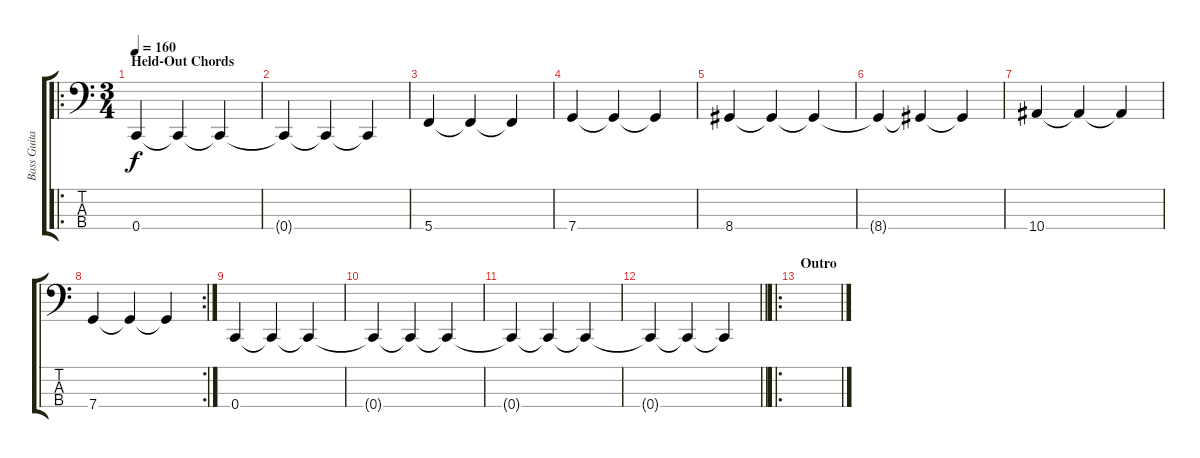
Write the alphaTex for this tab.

\track ("Bass Guitar" "Bass Guita") {instrument electricbasspick}
\staff {score tabs}
\tuning (F2 C2 G1 C1) {hide}
\ro
\ts (3 4)
\section ("" "Held-Out Chords")
\tempo 160
\clef f4
\ks c
0.4.4{dy f} 0.4{t}.4 0.4{t}.4 |
0.4{t}.4 0.4{t}.4 0.4{t}.4 |
5.4.4 5.4{t}.4 5.4{t}.4 |
7.4.4 7.4{t}.4 7.4{t}.4 |
8.4.4 8.4{t}.4 8.4{t}.4 |
8.4{t}.4 8.4{t}.4 8.4{t}.4 |
10.4.4 10.4{t}.4 10.4{t}.4 |
\rc 2
7.4.4 7.4{t}.4 7.4{t}.4 |
0.4.4 0.4{t}.4 0.4{t}.4 |
0.4{t}.4 0.4{t}.4 0.4{t}.4 |
0.4{t}.4 0.4{t}.4 0.4{t}.4 |
\barLineRight lightlight
0.4{t}.4 0.4{t}.4 0.4{t}.4 |
\ro
\section ("" "Outro")
